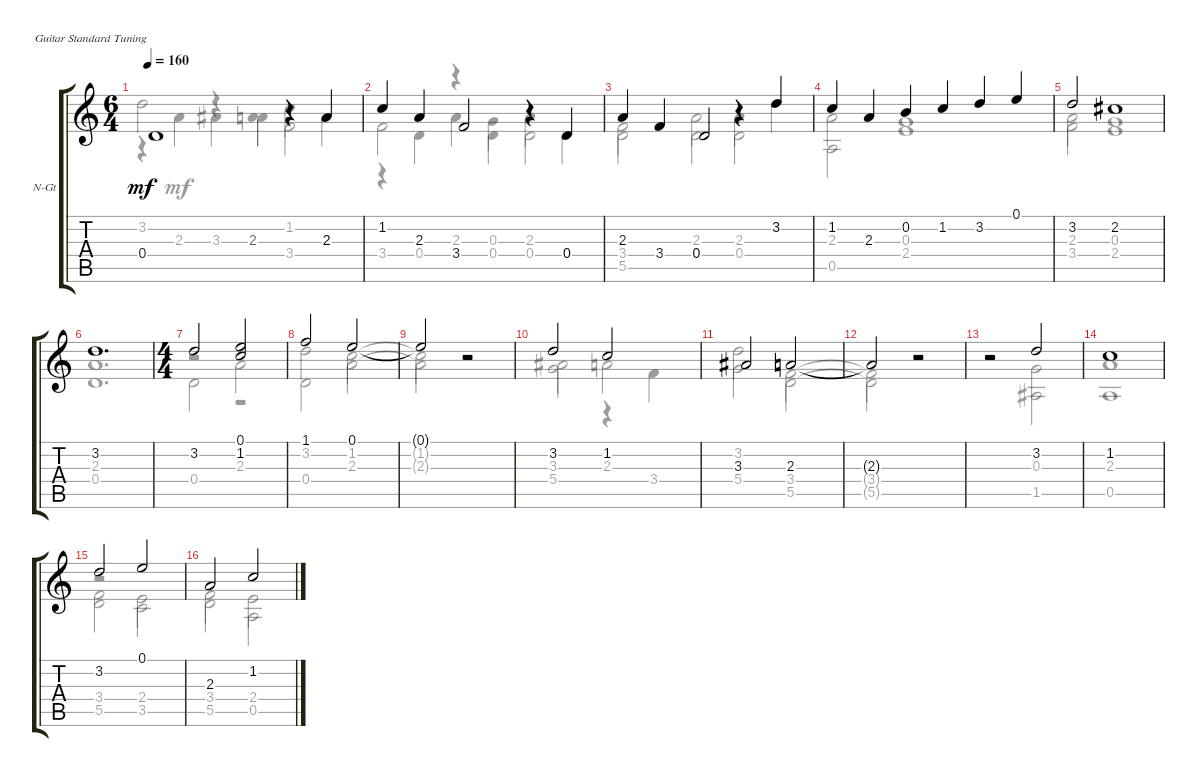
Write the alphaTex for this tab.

\defaultSystemsLayout 4
\bracketExtendMode groupsimilarinstruments
\firstSystemTrackNameOrientation horizontal
\otherSystemsTrackNameOrientation horizontal
\track ("Nylon Guitar" "N-Gt") {instrument acousticguitarnylon}
\staff {score tabs}
\tuning (E4 B3 G3 D3 A2 E2)
\voice
\ts (6 4)
\tempo 160
\clef g2
\ks c
0.4.1{dy mf} r.4 2.3.4 |
1.2.4 2.3.4 3.4.2 r.4 0.4.4 |
2.3.4 3.4.4 0.4.2 r.4 3.2.4 |
1.2.4 2.3.4 0.2.4 1.2.4 3.2.4 0.1.4 |
3.2.2 2.2.1 |
3.2.1{d} |
\ts (4 4)
3.2.2 (0.1 1.2).2 |
1.1.2 0.1.2 |
0.1{t}.2 r.2 |
3.2.2 1.2.2 |
3.3.2 2.3.2 |
2.3{t}.2 r.2 |
r.2 3.2.2 |
1.2.1 |
3.2.2 0.1.2 |
2.3.2 1.2.2
\voice
\clef g2
\ottava regular
\simile none
\ks c
3.2.2{dy mf} r.4 2.3.4 1.2.4 2.3.4 |
3.4.2 r.4 0.4.4 2.3.4 0.4.4 |
5.5.2 0.4.2 2.3.4 3.2.4 |
2.3.2 0.3.1 |
3.4.2 2.4.1 |
0.4.1{d} |
r.2 2.3.2 |
3.2.2 2.3.2 |
2.3{t}.2 r.2 |
3.3.2 2.3.2 |
5.4.2 3.4.2 |
3.4{t}.2 r.2 |
r.2 0.3.2 |
2.3.1 |
r.2 3.5.2 |
3.4.2 2.4.2
\voice
\clef g2
\ottava regular
\simile none
\ks c
r.4{dy mf} 2.3.4 3.3.4 2.3.4 3.4.2 |
r.4 0.4.4 2.3.4 0.3.4 0.4.2 |
3.4.2 2.3.2 0.4.2 |
0.5.2 2.4.1 |
2.3.2 0.3.1 |
2.3.1{d} |
0.4.2 r.2 |
0.4.2 1.2.2 |
1.2{t}.2 r.2 |
5.4.2 r.4 3.4.4 |
3.2.2 5.5.2 |
5.5{t}.2 r.2 |
r.2 1.5.2 |
0.5.1 |
(5.5 3.4).2 2.4.2 |
5.5.2 0.5.2
